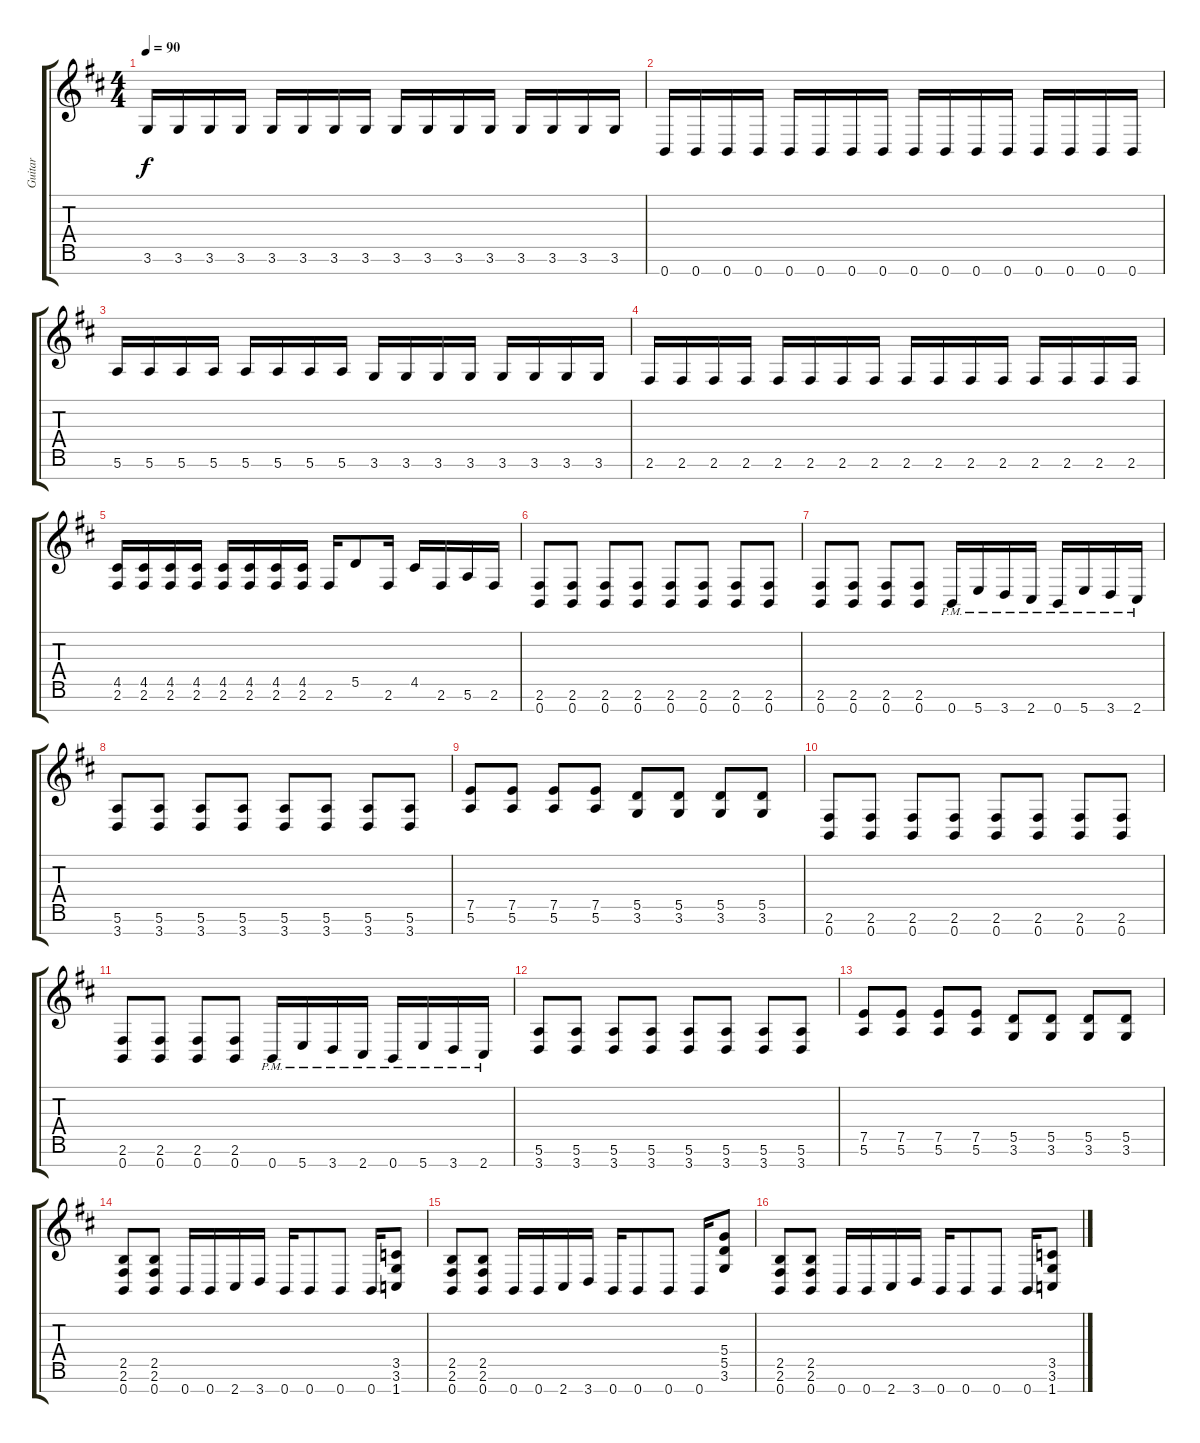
\track ("Guitar" "Guitar") {instrument distortionguitar}
\staff {score tabs}
\tuning (E4 B3 G3 D3 A2 E2 B1) {hide}
\ts (4 4)
\tempo 90
\clef g2
\ks bminor
3.6.16{dy f} 3.6.16 3.6.16 3.6.16 3.6.16 3.6.16 3.6.16 3.6.16 3.6.16 3.6.16 3.6.16 3.6.16 3.6.16 3.6.16 3.6.16 3.6.16 |
0.7.16 0.7.16 0.7.16 0.7.16 0.7.16 0.7.16 0.7.16 0.7.16 0.7.16 0.7.16 0.7.16 0.7.16 0.7.16 0.7.16 0.7.16 0.7.16 |
5.6.16 5.6.16 5.6.16 5.6.16 5.6.16 5.6.16 5.6.16 5.6.16 3.6.16 3.6.16 3.6.16 3.6.16 3.6.16 3.6.16 3.6.16 3.6.16 |
2.6.16 2.6.16 2.6.16 2.6.16 2.6.16 2.6.16 2.6.16 2.6.16 2.6.16 2.6.16 2.6.16 2.6.16 2.6.16 2.6.16 2.6.16 2.6.16 |
(4.5 2.6).16 (4.5 2.6).16 (4.5 2.6).16 (4.5 2.6).16 (4.5 2.6).16 (4.5 2.6).16 (4.5 2.6).16 (4.5 2.6).16 2.6.16 5.5.8 2.6.16 4.5.16 2.6.16 5.6.16 2.6.16 |
(2.6 0.7).8 (2.6 0.7).8 (2.6 0.7).8 (2.6 0.7).8 (2.6 0.7).8 (2.6 0.7).8 (2.6 0.7).8 (2.6 0.7).8 |
(2.6 0.7).8 (2.6 0.7).8 (2.6 0.7).8 (2.6 0.7).8 0.7{pm}.16 5.7{pm}.16 3.7{pm}.16 2.7{pm}.16 0.7{pm}.16 5.7{pm}.16 3.7{pm}.16 2.7{pm}.16 |
(5.6 3.7).8 (5.6 3.7).8 (5.6 3.7).8 (5.6 3.7).8 (5.6 3.7).8 (5.6 3.7).8 (5.6 3.7).8 (5.6 3.7).8 |
(7.5 5.6).8 (7.5 5.6).8 (7.5 5.6).8 (7.5 5.6).8 (5.5 3.6).8 (5.5 3.6).8 (5.5 3.6).8 (5.5 3.6).8 |
(2.6 0.7).8 (2.6 0.7).8 (2.6 0.7).8 (2.6 0.7).8 (2.6 0.7).8 (2.6 0.7).8 (2.6 0.7).8 (2.6 0.7).8 |
(2.6 0.7).8 (2.6 0.7).8 (2.6 0.7).8 (2.6 0.7).8 0.7{pm}.16 5.7{pm}.16 3.7{pm}.16 2.7{pm}.16 0.7{pm}.16 5.7{pm}.16 3.7{pm}.16 2.7{pm}.16 |
(5.6 3.7).8 (5.6 3.7).8 (5.6 3.7).8 (5.6 3.7).8 (5.6 3.7).8 (5.6 3.7).8 (5.6 3.7).8 (5.6 3.7).8 |
(7.5 5.6).8 (7.5 5.6).8 (7.5 5.6).8 (7.5 5.6).8 (5.5 3.6).8 (5.5 3.6).8 (5.5 3.6).8 (5.5 3.6).8 |
(2.5 2.6 0.7).8 (2.5 2.6 0.7).8 0.7.16 0.7.16 2.7.16 3.7.16 0.7.16 0.7.8 0.7.8 0.7.16 (3.5 3.6 1.7).8 |
(2.5 2.6 0.7).8 (2.5 2.6 0.7).8 0.7.16 0.7.16 2.7.16 3.7.16 0.7.16 0.7.8 0.7.8 0.7.16 (5.4 5.5 3.6).8 |
(2.5 2.6 0.7).8 (2.5 2.6 0.7).8 0.7.16 0.7.16 2.7.16 3.7.16 0.7.16 0.7.8 0.7.8 0.7.16 (3.5 3.6 1.7).8
